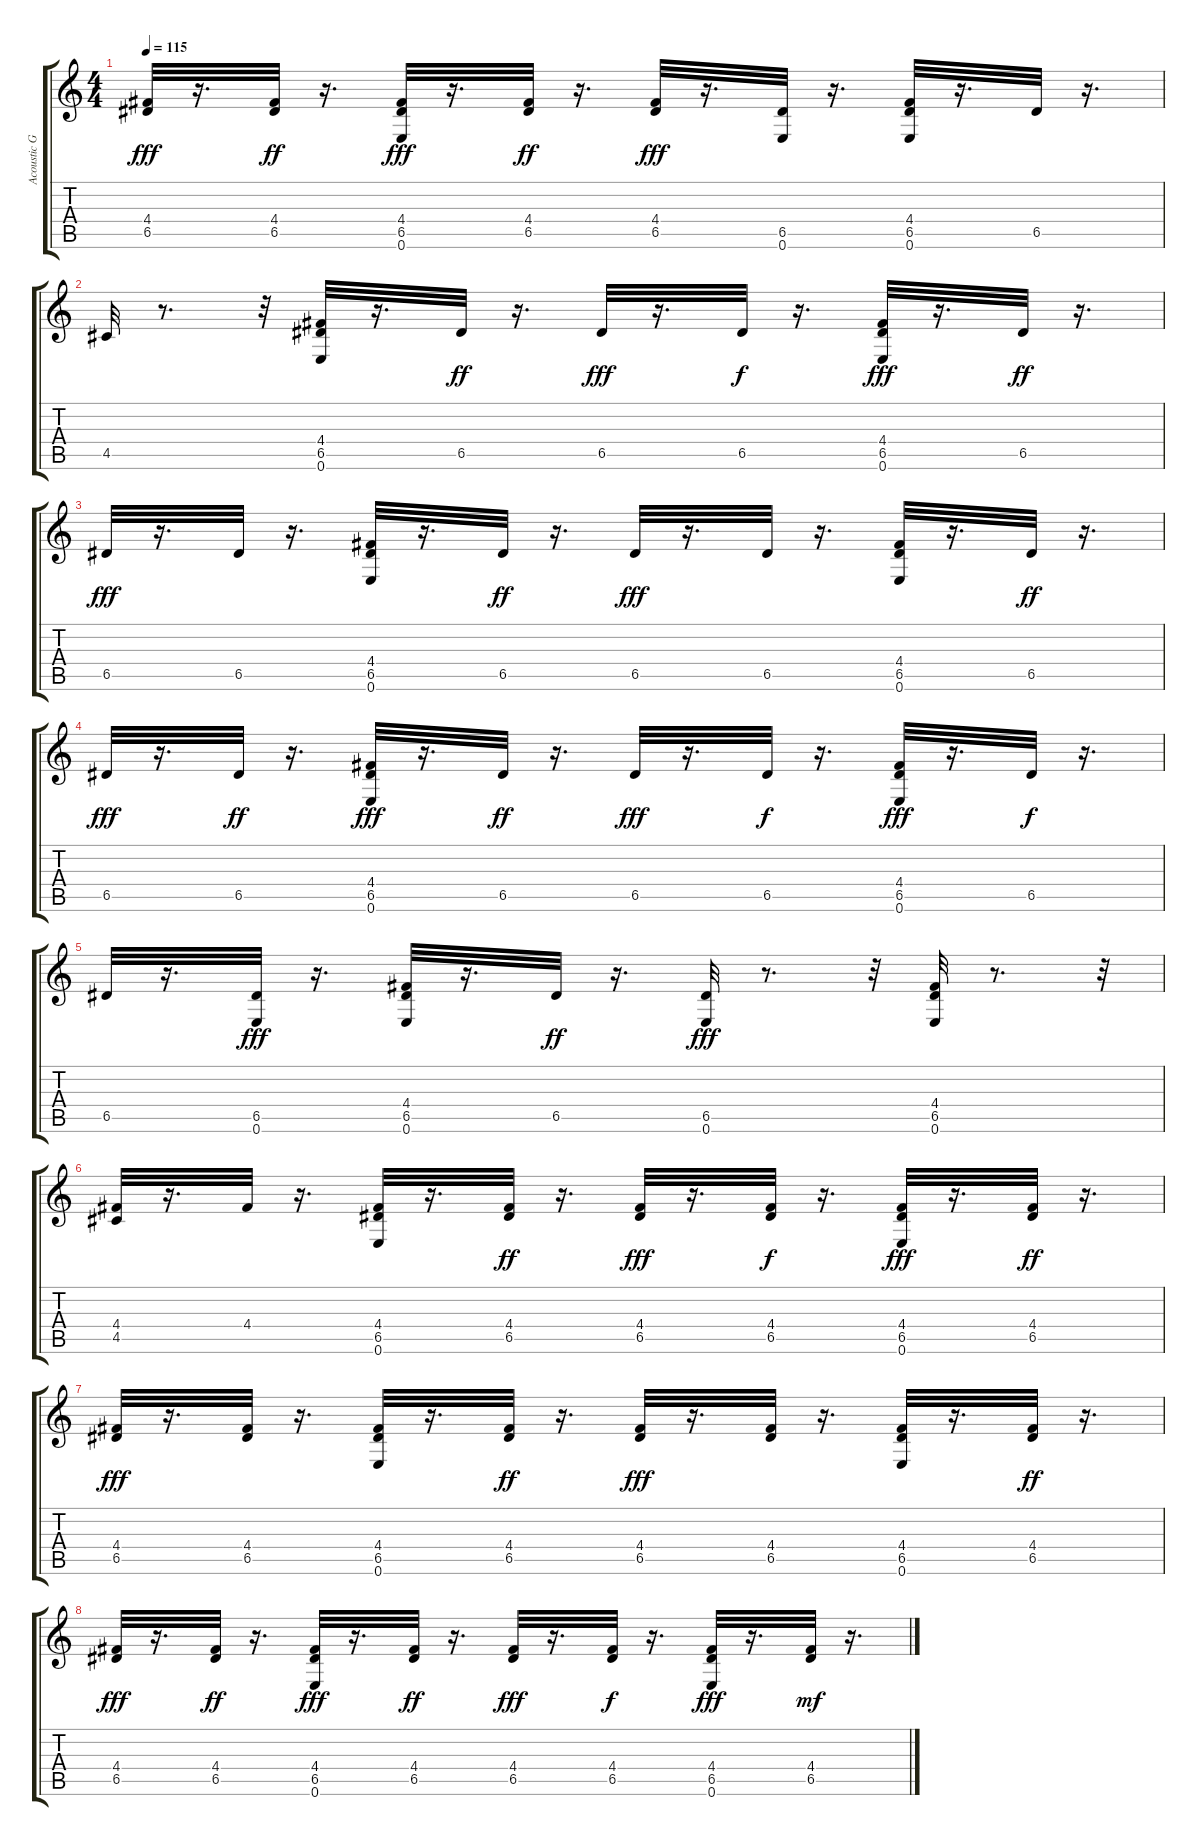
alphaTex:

\track ("Acoustic Guitar" "Acoustic G") {instrument acousticguitarsteel}
\staff {score tabs}
\tuning (E4 B3 G3 D3 A2 E2) {hide}
\ts (4 4)
\tempo 115
\clef g2
\ks c
(4.4 6.5).32{dy fff} r.16{d} (4.4 6.5).32{dy ff} r.16{d} (4.4 6.5 0.6).32{dy fff} r.16{d} (4.4 6.5).32{dy ff} r.16{d} (4.4 6.5).32{dy fff} r.16{d} (6.5 0.6).32 r.16{d} (4.4 6.5 0.6).32 r.16{d} 6.5.32 r.16{d} |
4.5.32 r.8{d} r.32 (4.4 6.5 0.6).32 r.16{d} 6.5.32{dy ff} r.16{d} 6.5.32{dy fff} r.16{d} 6.5.32{dy f} r.16{d} (4.4 6.5 0.6).32{dy fff} r.16{d} 6.5.32{dy ff} r.16{d} |
6.5.32{dy fff} r.16{d} 6.5.32 r.16{d} (4.4 6.5 0.6).32 r.16{d} 6.5.32{dy ff} r.16{d} 6.5.32{dy fff} r.16{d} 6.5.32 r.16{d} (4.4 6.5 0.6).32 r.16{d} 6.5.32{dy ff} r.16{d} |
6.5.32{dy fff} r.16{d} 6.5.32{dy ff} r.16{d} (4.4 6.5 0.6).32{dy fff} r.16{d} 6.5.32{dy ff} r.16{d} 6.5.32{dy fff} r.16{d} 6.5.32{dy f} r.16{d} (4.4 6.5 0.6).32{dy fff} r.16{d} 6.5.32{dy f} r.16{d} |
6.5.32 r.16{d} (6.5 0.6).32{dy fff} r.16{d} (4.4 6.5 0.6).32 r.16{d} 6.5.32{dy ff} r.16{d} (6.5 0.6).32{dy fff} r.8{d} r.32 (4.4 6.5 0.6).32 r.8{d} r.32 |
(4.4 4.5).32 r.16{d} 4.4.32 r.16{d} (4.4 6.5 0.6).32 r.16{d} (4.4 6.5).32{dy ff} r.16{d} (4.4 6.5).32{dy fff} r.16{d} (4.4 6.5).32{dy f} r.16{d} (4.4 6.5 0.6).32{dy fff} r.16{d} (4.4 6.5).32{dy ff} r.16{d} |
(4.4 6.5).32{dy fff} r.16{d} (4.4 6.5).32 r.16{d} (4.4 6.5 0.6).32 r.16{d} (4.4 6.5).32{dy ff} r.16{d} (4.4 6.5).32{dy fff} r.16{d} (4.4 6.5).32 r.16{d} (4.4 6.5 0.6).32 r.16{d} (4.4 6.5).32{dy ff} r.16{d} |
(4.4 6.5).32{dy fff} r.16{d} (4.4 6.5).32{dy ff} r.16{d} (4.4 6.5 0.6).32{dy fff} r.16{d} (4.4 6.5).32{dy ff} r.16{d} (4.4 6.5).32{dy fff} r.16{d} (4.4 6.5).32{dy f} r.16{d} (4.4 6.5 0.6).32{dy fff} r.16{d} (4.4 6.5).32{dy mf} r.16{d}
